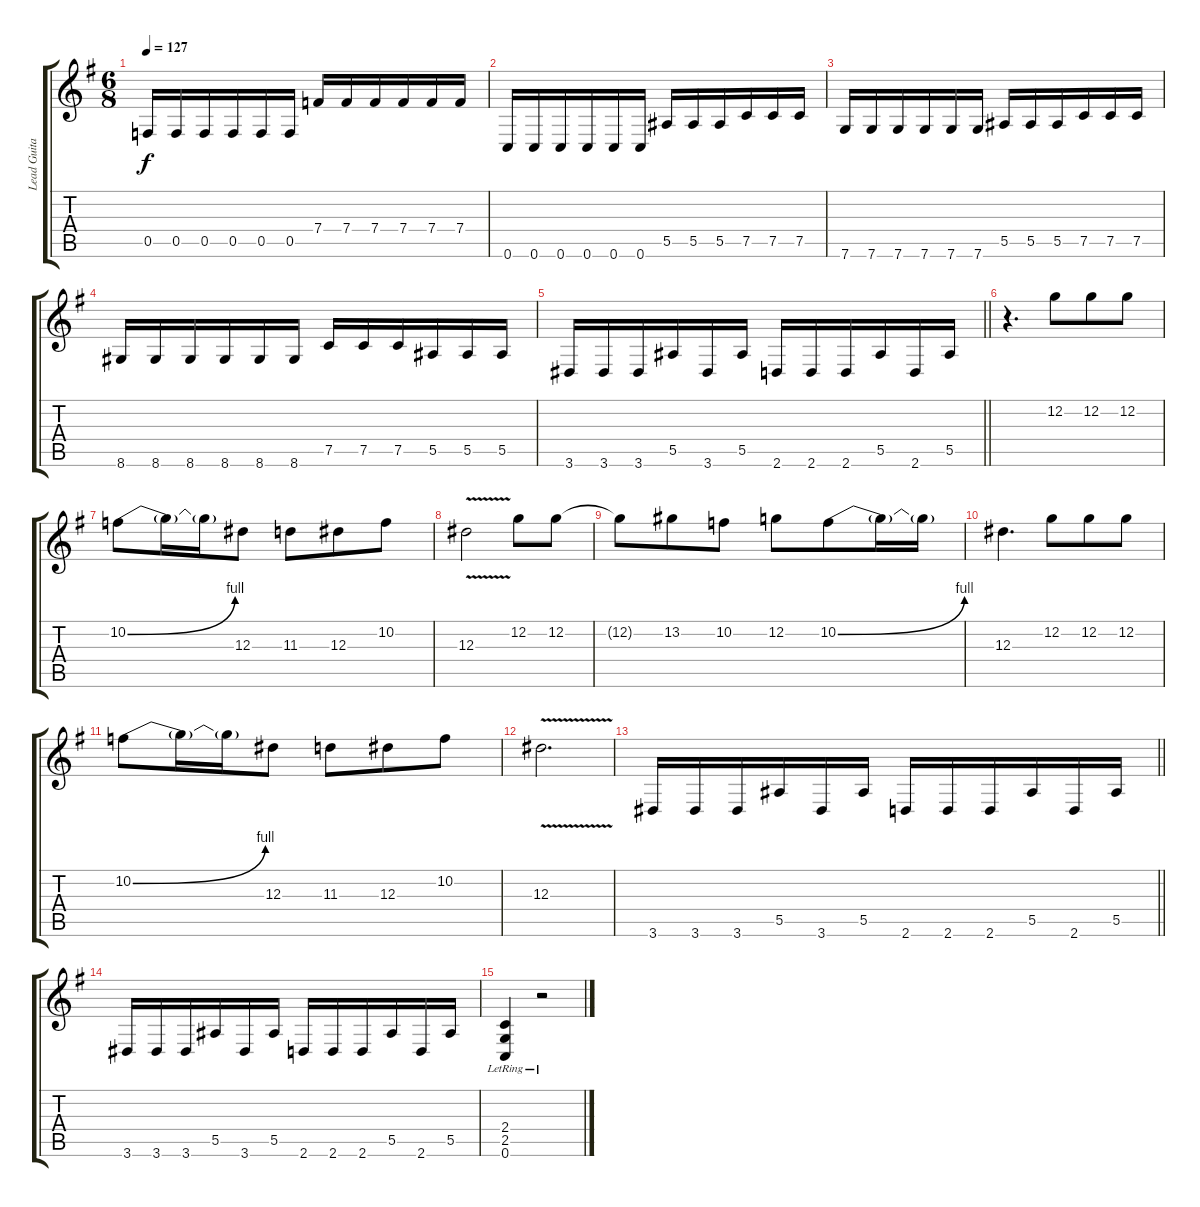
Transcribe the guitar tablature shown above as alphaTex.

\track ("Lead Guitar" "Lead Guita") {instrument overdrivenguitar}
\staff {score tabs}
\tuning (C4 G3 Eb3 Bb2 F2 C2) {hide}
\ts (6 8)
\tempo 127
\clef g2
\ks g
0.5.16{dy f} 0.5.16 0.5.16 0.5.16 0.5.16 0.5.16 7.4.16 7.4.16 7.4.16 7.4.16 7.4.16 7.4.16 |
0.6.16 0.6.16 0.6.16 0.6.16 0.6.16 0.6.16 5.5.16 5.5.16 5.5.16 7.5.16 7.5.16 7.5.16 |
7.6.16 7.6.16 7.6.16 7.6.16 7.6.16 7.6.16 5.5.16 5.5.16 5.5.16 7.5.16 7.5.16 7.5.16 |
8.6.16 8.6.16 8.6.16 8.6.16 8.6.16 8.6.16 7.5.16 7.5.16 7.5.16 5.5.16 5.5.16 5.5.16 |
\barLineRight lightlight
3.6.16 3.6.16 3.6.16 5.5.16 3.6.16 5.5.16 2.6.16 2.6.16 2.6.16 5.5.16 2.6.16 5.5.16 |
r.4{d} 12.2.8 12.2.8 12.2.8 |
10.2{be (bend 0 0 60 4)}.8 10.2{t}.16 10.2{t}.16 12.3.8 11.3.8 12.3.8 10.2.8 |
12.3{v}.2 12.2.8 12.2.8 |
12.2{t}.8 13.2.8 10.2.8 12.2.8 10.2{be (bend 0 0 60 4)}.8 10.2{t}.16 10.2{t}.16 |
12.3.4{d} 12.2.8 12.2.8 12.2.8 |
10.2{be (bend 0 0 60 4)}.8 10.2{t}.16 10.2{t}.16 12.3.8 11.3.8 12.3.8 10.2.8 |
12.3{v}.2{d} |
\barLineRight lightlight
3.6.16 3.6.16 3.6.16 5.5.16 3.6.16 5.5.16 2.6.16 2.6.16 2.6.16 5.5.16 2.6.16 5.5.16 |
3.6.16 3.6.16 3.6.16 5.5.16 3.6.16 5.5.16 2.6.16 2.6.16 2.6.16 5.5.16 2.6.16 5.5.16 |
(2.4{lr} 2.5{lr} 0.6{lr}).4 r.2
